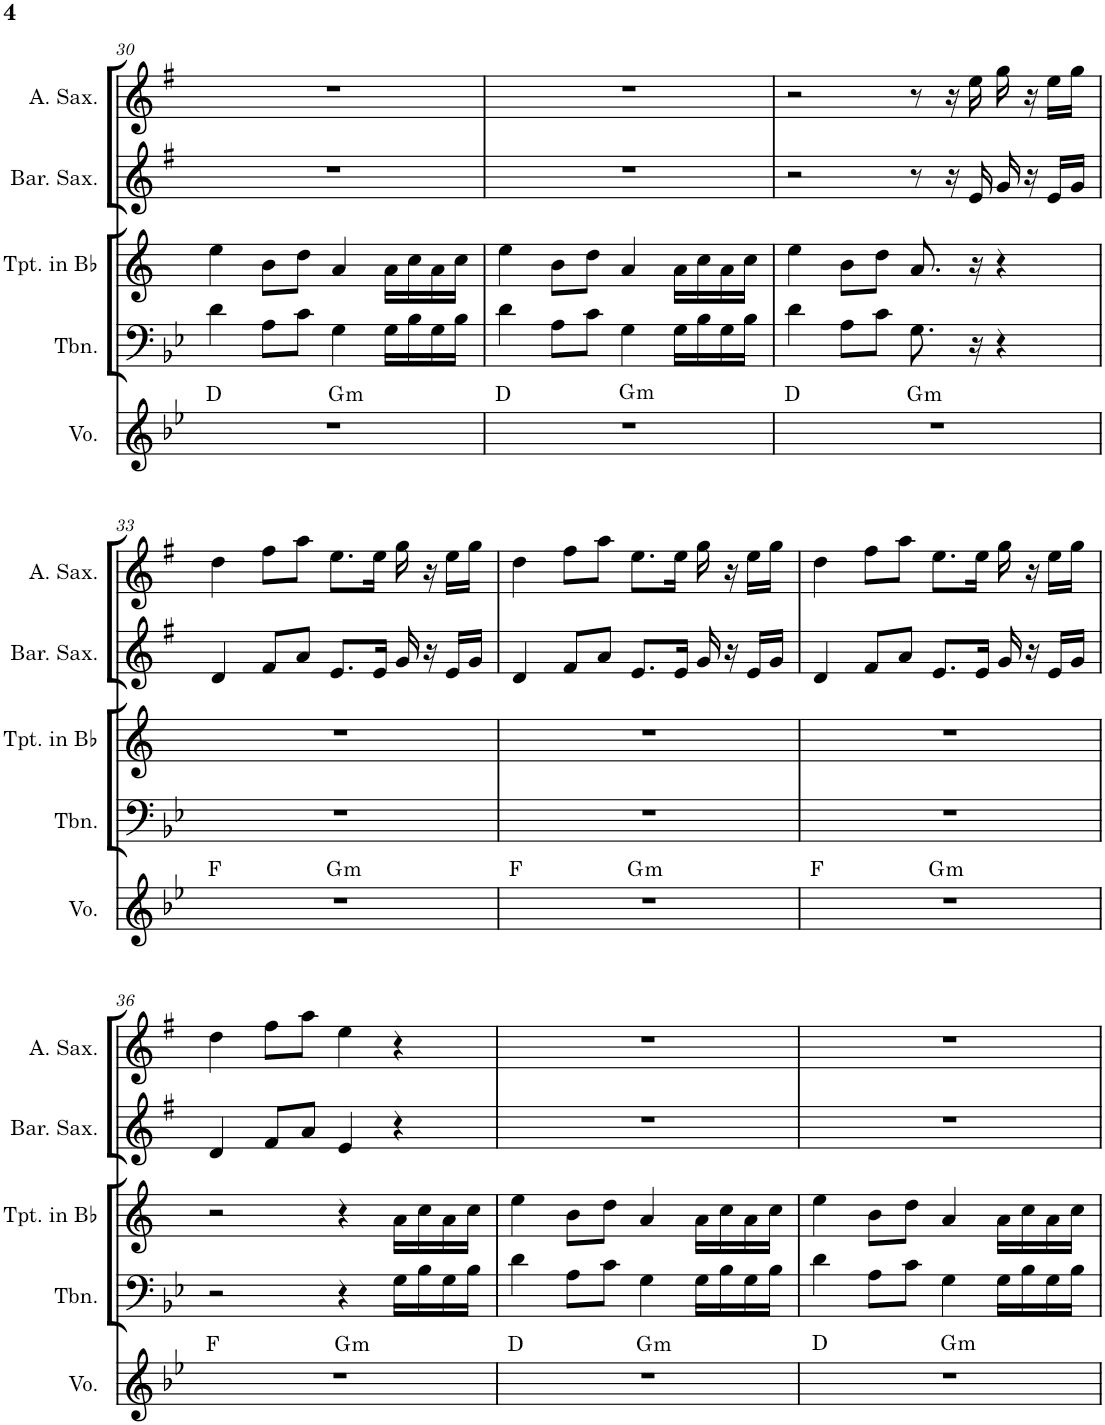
**kern	**harte	**kern	**kern	**kern	**kern
*part5	*part5	*part4	*part3	*part2	*part1
*staff5	*	*staff4	*staff3	*staff2	*staff1
*I"Voice	*	*I"Trombone	*I"Trumpet in Bb	*I"Baritone Saxophone	*I"Alto Saxophone
*I'Vo.	*	*I'Tbn.	*I'Tpt. in Bb	*I'Bar. Sax.	*I'A. Sax.
!!LO:PB:g=z
*clefG2	*	*clefF4	*clefG2	*clefG2	*clefG2
*	*	*	*Trd1c2	*Trd12c21	*Trd5c9
*k[b-e-]	*	*k[b-e-]	*k[]	*k[f#]	*k[f#]
*M4/4	*	*M4/4	*M4/4	*M4/4	*M4/4
=30	=30	=30	=30	=30	=30
*^	*	*	*	*	*
1r	2ryy	D:maj	4d\	4ee\	1r	1r
.	.	.	8A\L	8b\L	.	.
.	.	.	8c\J	8dd\J	.	.
!	!	!LO:H:kt=m	!	!	!	!
.	2ryy	G:min	4G\	4a/	.	.
.	.	.	16G\LL	16a\LL	.	.
.	.	.	16B-\	16cc\	.	.
.	.	.	16G\	16a\	.	.
.	.	.	16B-\JJ	16cc\JJ	.	.
=31	=31	=31	=31	=31	=31	=31
1r	2ryy	D:maj	4d\	4ee\	1r	1r
.	.	.	8A\L	8b\L	.	.
.	.	.	8c\J	8dd\J	.	.
!	!	!LO:H:kt=m	!	!	!	!
.	2ryy	G:min	4G\	4a/	.	.
.	.	.	16G\LL	16a\LL	.	.
.	.	.	16B-\	16cc\	.	.
.	.	.	16G\	16a\	.	.
.	.	.	16B-\JJ	16cc\JJ	.	.
=32	=32	=32	=32	=32	=32	=32
1r	2ryy	D:maj	4d\	4ee\	2r	2r
.	.	.	8A\L	8b\L	.	.
.	.	.	8c\J	8dd\J	.	.
!	!	!LO:H:kt=m	!	!	!	!
.	2ryy	G:min	8.G\	8.a/	8r	8r
.	.	.	.	.	16r	16r
.	.	.	16r	16r	16e/	16ee\
.	.	.	4r	4r	16g/	16gg\
.	.	.	.	.	16r	16r
.	.	.	.	.	16e/LL	16ee\LL
.	.	.	.	.	16g/JJ	16gg\JJ
!!LO:LB:g=z
=33	=33	=33	=33	=33	=33	=33
1r	2ryy	F:maj	1r	1r	4d/	4dd\
.	.	.	.	.	8f#/L	8ff#\L
.	.	.	.	.	8a/J	8aa\J
!	!	!LO:H:kt=m	!	!	!	!
.	2ryy	G:min	.	.	8.e/L	8.ee\L
.	.	.	.	.	16e/Jk	16ee\Jk
.	.	.	.	.	16g/	16gg\
.	.	.	.	.	16r	16r
.	.	.	.	.	16e/LL	16ee\LL
.	.	.	.	.	16g/JJ	16gg\JJ
=34	=34	=34	=34	=34	=34	=34
1r	2ryy	F:maj	1r	1r	4d/	4dd\
.	.	.	.	.	8f#/L	8ff#\L
.	.	.	.	.	8a/J	8aa\J
!	!	!LO:H:kt=m	!	!	!	!
.	2ryy	G:min	.	.	8.e/L	8.ee\L
.	.	.	.	.	16e/Jk	16ee\Jk
.	.	.	.	.	16g/	16gg\
.	.	.	.	.	16r	16r
.	.	.	.	.	16e/LL	16ee\LL
.	.	.	.	.	16g/JJ	16gg\JJ
=35	=35	=35	=35	=35	=35	=35
1r	2ryy	F:maj	1r	1r	4d/	4dd\
.	.	.	.	.	8f#/L	8ff#\L
.	.	.	.	.	8a/J	8aa\J
!	!	!LO:H:kt=m	!	!	!	!
.	2ryy	G:min	.	.	8.e/L	8.ee\L
.	.	.	.	.	16e/Jk	16ee\Jk
.	.	.	.	.	16g/	16gg\
.	.	.	.	.	16r	16r
.	.	.	.	.	16e/LL	16ee\LL
.	.	.	.	.	16g/JJ	16gg\JJ
!!LO:LB:g=z
=36	=36	=36	=36	=36	=36	=36
1r	2ryy	F:maj	2r	2r	4d/	4dd\
.	.	.	.	.	8f#/L	8ff#\L
.	.	.	.	.	8a/J	8aa\J
!	!	!LO:H:kt=m	!	!	!	!
.	2ryy	G:min	4r	4r	4e/	4ee\
.	.	.	16G\LL	16a\LL	4r	4r
.	.	.	16B-\	16cc\	.	.
.	.	.	16G\	16a\	.	.
.	.	.	16B-\JJ	16cc\JJ	.	.
=37	=37	=37	=37	=37	=37	=37
1r	2ryy	D:maj	4d\	4ee\	1r	1r
.	.	.	8A\L	8b\L	.	.
.	.	.	8c\J	8dd\J	.	.
!	!	!LO:H:kt=m	!	!	!	!
.	2ryy	G:min	4G\	4a/	.	.
.	.	.	16G\LL	16a\LL	.	.
.	.	.	16B-\	16cc\	.	.
.	.	.	16G\	16a\	.	.
.	.	.	16B-\JJ	16cc\JJ	.	.
=38	=38	=38	=38	=38	=38	=38
1r	2ryy	D:maj	4d\	4ee\	1r	1r
.	.	.	8A\L	8b\L	.	.
.	.	.	8c\J	8dd\J	.	.
!	!	!LO:H:kt=m	!	!	!	!
.	2ryy	G:min	4G\	4a/	.	.
.	.	.	16G\LL	16a\LL	.	.
.	.	.	16B-\	16cc\	.	.
.	.	.	16G\	16a\	.	.
.	.	.	16B-\JJ	16cc\JJ	.	.
*v	*v	*	*	*	*	*
=	=	=	=	=	=
*-	*-	*-	*-	*-	*-
